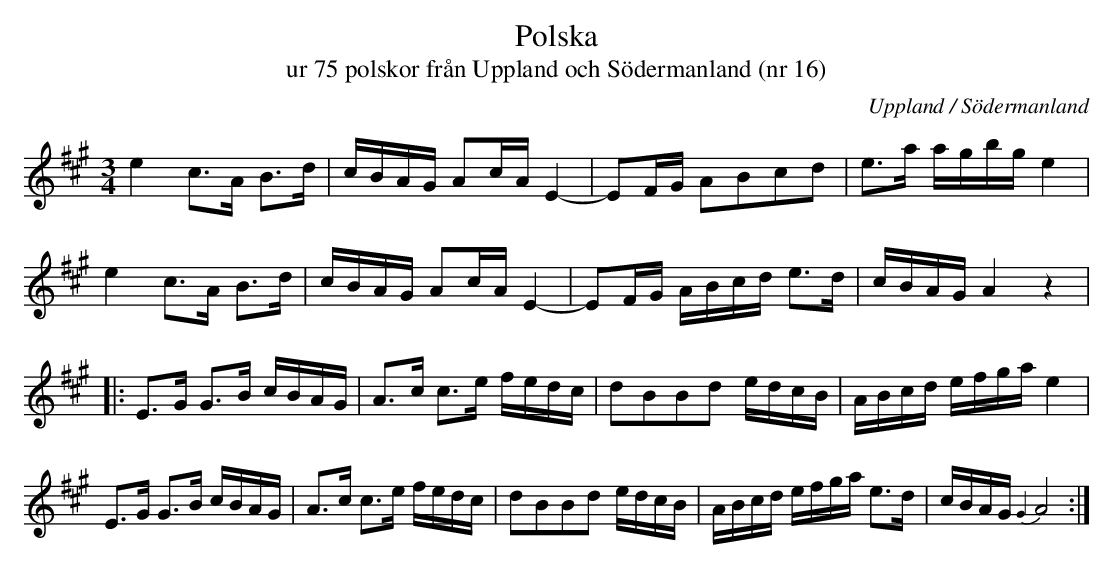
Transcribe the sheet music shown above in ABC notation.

X:1
T:Polska
T:ur 75 polskor från Uppland och Södermanland (nr 16)
M:3/4
O:Uppland / Södermanland
M:3/4
L:1/8
K:A
e2 c>A B>d | c/B/A/G/ Ac/A/ E2- | EF/G/ ABcd | e>a a/g/b/g/ e2 |
e2 c>A B>d | c/B/A/G/ Ac/A/ E2- | EF/G/ A/B/c/d/ e>d | c/B/A/G/ A2 z2 |
|:E>G G>B c/B/A/G/ | A>c c>e f/e/d/c/ | dBBd e/d/c/B/ | A/B/c/d/ e/f/g/a/ e2 |
E>G G>B c/B/A/G/ | A>c c>e f/e/d/c/ | dBBd e/d/c/B/ | A/B/c/d/ e/f/g/a/ e>d | c/B/A/G/ {G2}A4 :|
